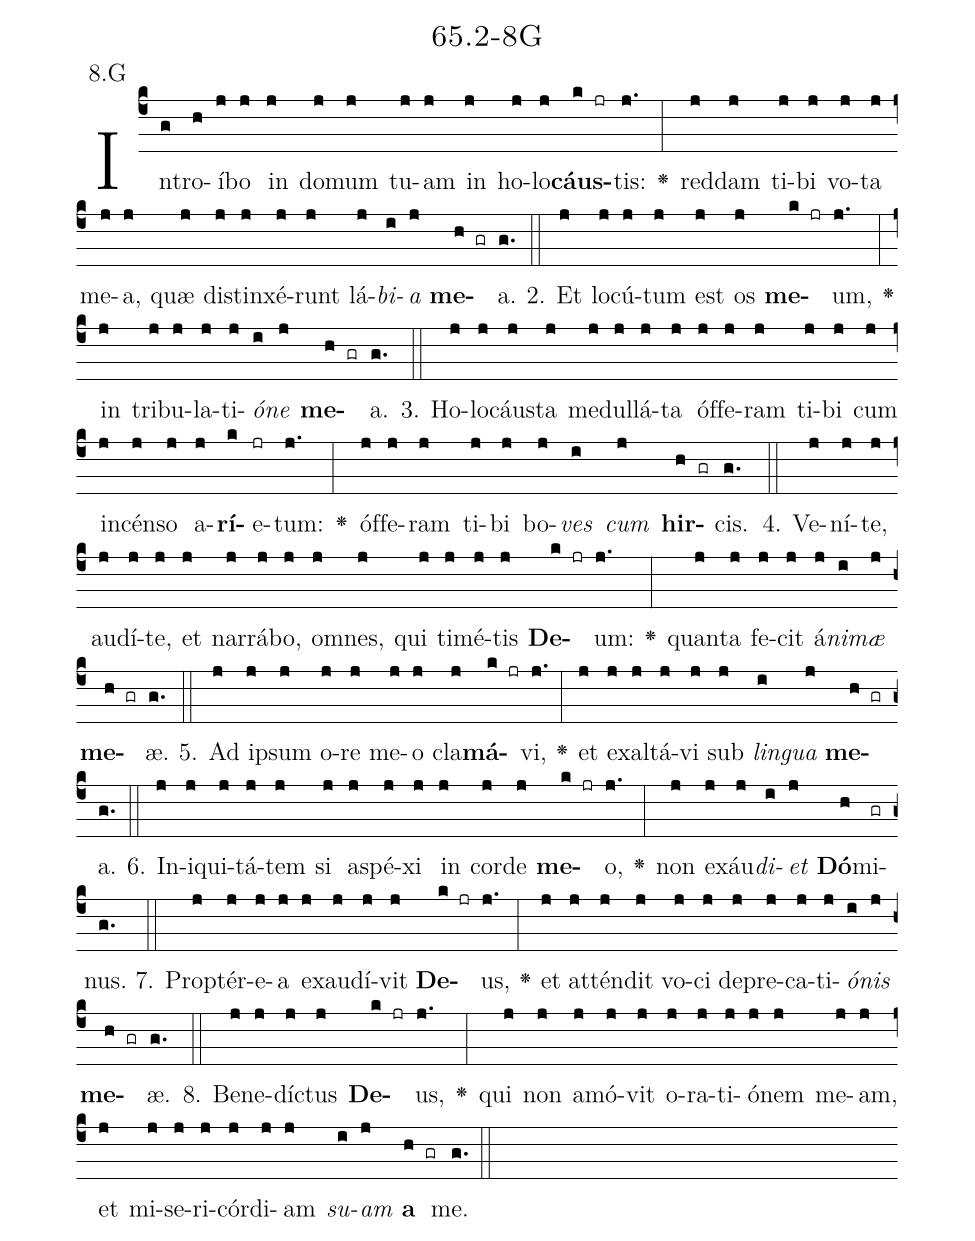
name: 65.2-8G;
annotation: 8.G;
%%
(c4)In(g)tro(h)í(j)bo(j) in(j) do(j)mum(j) tu(j)am(j) in(j) ho(j)lo(j)<b>cáus</b>(k jr)tis:(j.) <v>\greheightstar</v>(:) red(j)dam(j) ti(j)bi(j) vo(j)ta(j) me(j)a,(j) quæ(j) di(j)stin(j)xé(j)runt(j) lá(j)<i>bi</i>(i)<i>a</i>(j) <b>me</b>(h gr)a.(g.) (::)
2. Et(j) lo(j)cú(j)tum(j) est(j) os(j) <b>me</b>(k jr)um,(j.) <v>\greheightstar</v>(:) in(j) tri(j)bu(j)la(j)ti(j)<i>ó</i>(i)<i>ne</i>(j) <b>me</b>(h gr)a.(g.) (::)
3. Ho(j)lo(j)cáus(j)ta(j) me(j)dul(j)lá(j)ta(j) óf(j)fe(j)ram(j) ti(j)bi(j) cum(j) in(j)cén(j)so(j) a(j)<b>rí</b>(k)e(jr)tum:(j.) <v>\greheightstar</v>(:) óf(j)fe(j)ram(j) ti(j)bi(j) bo(j)<i>ves</i>(i) <i>cum</i>(j) <b>hir</b>(h gr)cis.(g.) (::)
4. Ve(j)ní(j)te,(j) au(j)dí(j)te,(j) et(j) nar(j)rá(j)bo,(j) om(j)nes,(j) qui(j) ti(j)mé(j)tis(j) <b>De</b>(k jr)um:(j.) <v>\greheightstar</v>(:) quan(j)ta(j) fe(j)cit(j) á(j)<i>ni</i>(i)<i>mæ</i>(j) <b>me</b>(h gr)æ.(g.) (::)
5. Ad(j) ip(j)sum(j) o(j)re(j) me(j)o(j) cla(j)<b>má</b>(k jr)vi,(j.) <v>\greheightstar</v>(:) et(j) ex(j)al(j)tá(j)vi(j) sub(j) <i>lin</i>(i)<i>gua</i>(j) <b>me</b>(h gr)a.(g.) (::)
6. In(j)i(j)qui(j)tá(j)tem(j) si(j) a(j)spé(j)xi(j) in(j) cor(j)de(j) <b>me</b>(k jr)o,(j.) <v>\greheightstar</v>(:) non(j) ex(j)áu(j)<i>di</i>(i)<i>et</i>(j) <b>Dó</b>(h)mi(gr)nus.(g.) (::)
7. Prop(j)tér(j)e(j)a(j) ex(j)au(j)dí(j)vit(j) <b>De</b>(k jr)us,(j.) <v>\greheightstar</v>(:) et(j) at(j)tén(j)dit(j) vo(j)ci(j) de(j)pre(j)ca(j)ti(j)<i>ó</i>(i)<i>nis</i>(j) <b>me</b>(h gr)æ.(g.) (::)
8. Be(j)ne(j)díc(j)tus(j) <b>De</b>(k jr)us,(j.) <v>\greheightstar</v>(:) qui(j) non(j) a(j)mó(j)vit(j) o(j)ra(j)ti(j)ó(j)nem(j) me(j)am,(j) et(j) mi(j)se(j)ri(j)cór(j)di(j)am(j) <i>su</i>(i)<i>am</i>(j) <b>a</b>(h gr) me.(g.) (::)
